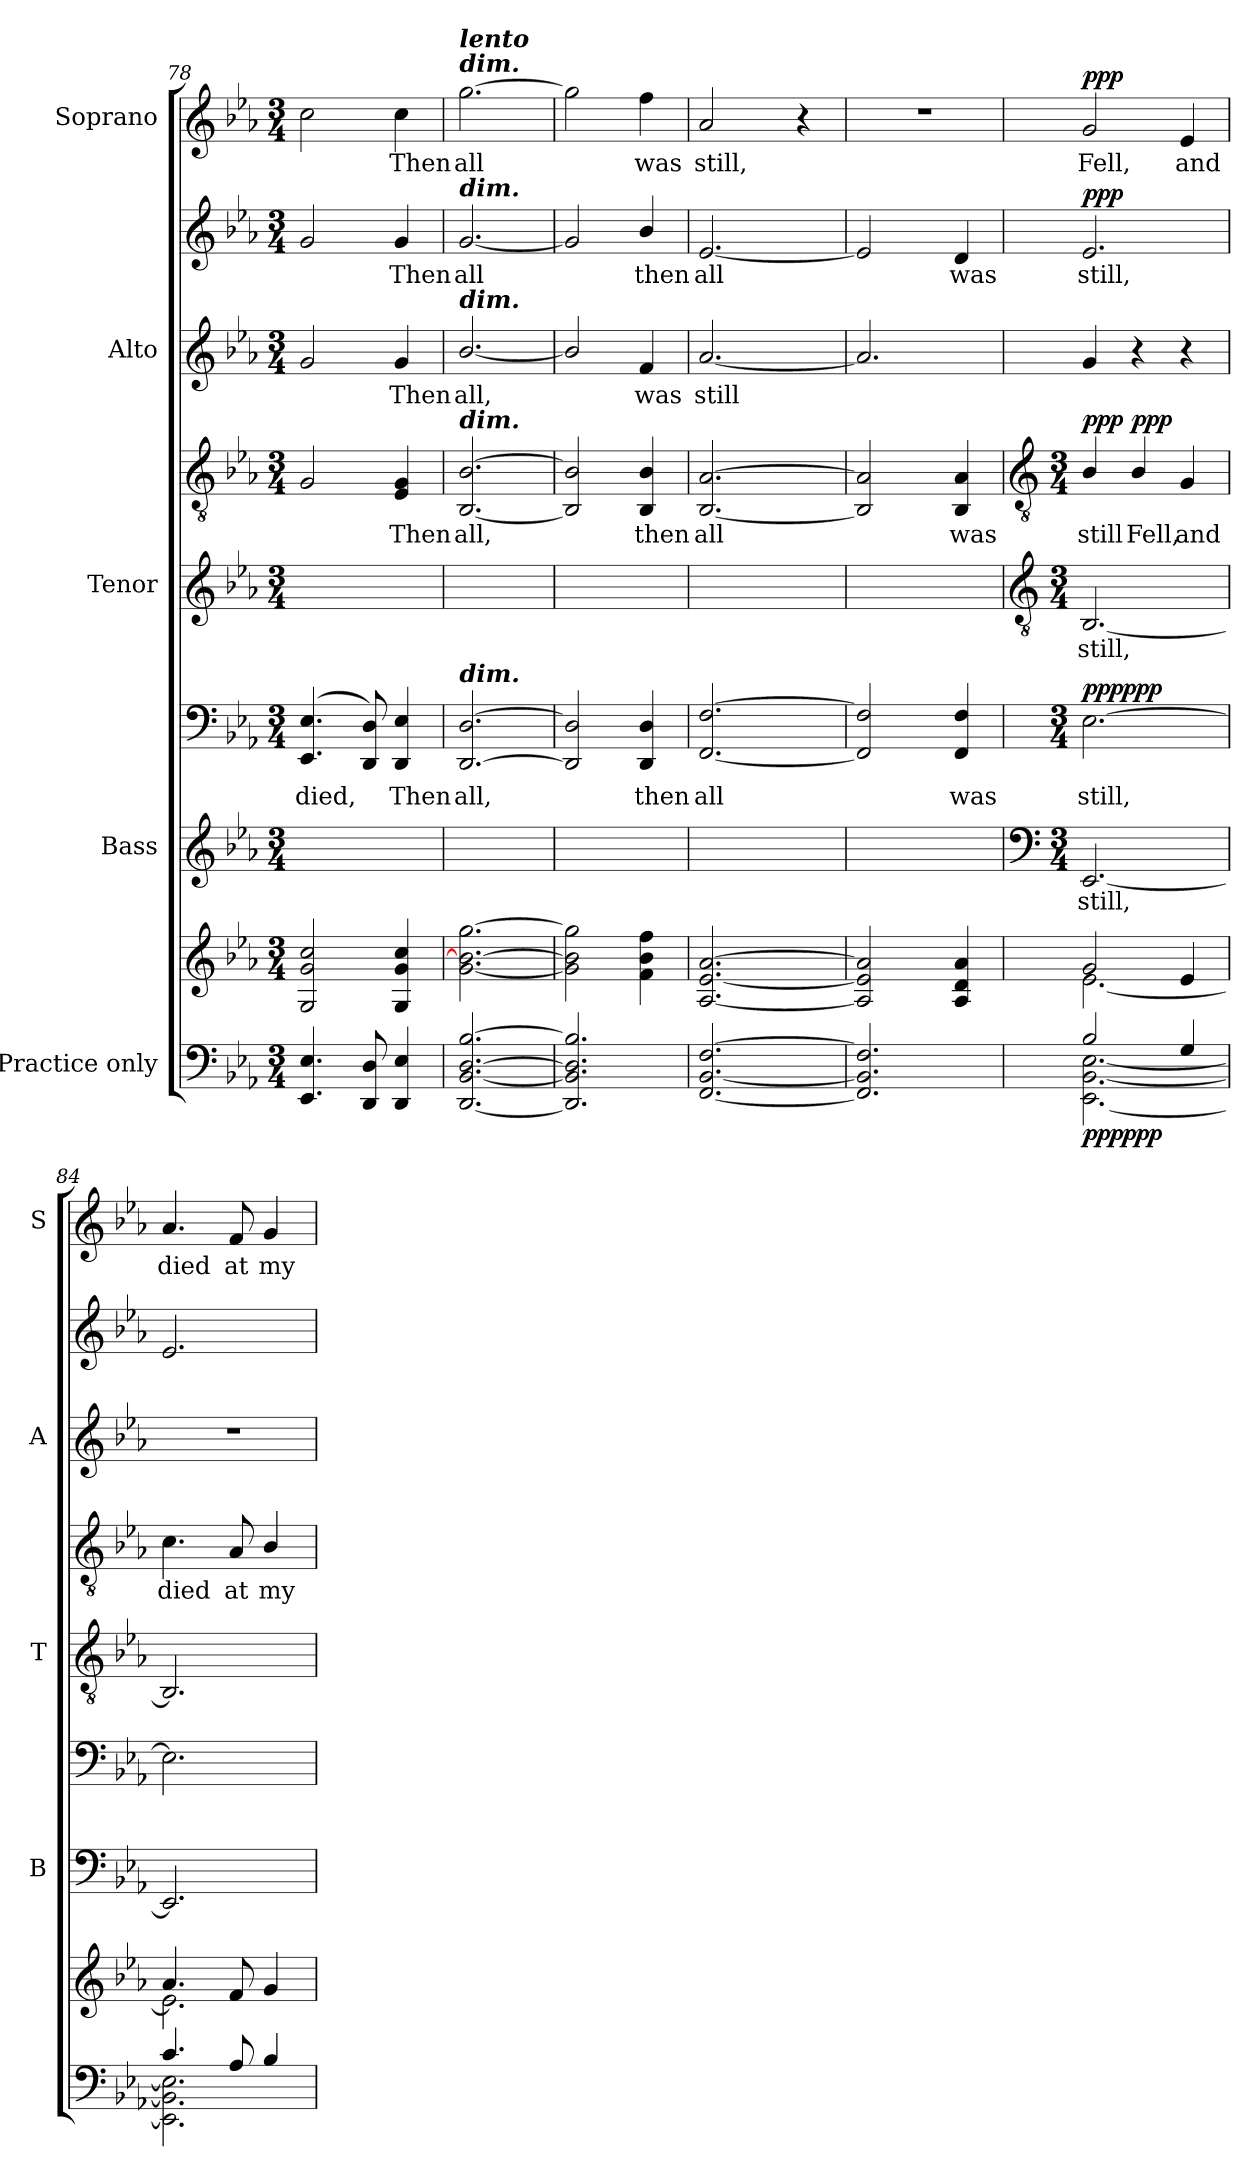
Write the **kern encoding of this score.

**kern	**kern	**dynam	**kern	**text	**kern	**text	**dynam	**kern	**text	**kern	**text	**dynam	**kern	**text	**kern	**text	**dynam	**kern	**text	**dynam
*part5	*part5	*part5	*part4	*part4	*part4	*part4	*part4	*part3	*part3	*part3	*part3	*part3	*part2	*part2	*part2	*part2	*part2	*part1	*part1	*part1
*staff9	*staff8	*staff8/9	*staff7	*staff7	*staff6	*staff6	*staff6/7	*staff5	*staff5	*staff4	*staff4	*staff4/5	*staff3	*staff3	*staff2	*staff2	*staff2/3	*staff1	*staff1	*staff1
*I"Practice only	*	*	*I"Bass	*	*	*	*	*I"Tenor	*	*	*	*	*I"Alto	*	*	*	*	*I"Soprano	*	*
*	*	*	*I'B	*	*	*	*	*I'T	*	*	*	*	*I'A	*	*	*	*	*I'S	*	*
*clefF4	*clefG2	*	*clefG2	*	*clefF4	*	*	*clefG2	*	*clefGv2	*	*	*clefG2	*	*clefG2	*	*	*clefG2	*	*
*k[b-e-a-]	*k[b-e-a-]	*	*k[b-e-a-]	*	*k[b-e-a-]	*	*	*k[b-e-a-]	*	*k[b-e-a-]	*	*	*k[b-e-a-]	*	*k[b-e-a-]	*	*	*k[b-e-a-]	*	*
*E-:	*E-:	*	*E-:	*	*E-:	*	*	*E-:	*	*E-:	*	*	*E-:	*	*E-:	*	*	*E-:	*	*
*M3/4	*M3/4	*	*M3/4	*	*M3/4	*	*	*M3/4	*	*M3/4	*	*	*M3/4	*	*M3/4	*	*	*M3/4	*	*
=78	=78	=78	=78	=78	=78	=78	=78	=78	=78	=78	=78	=78	=78	=78	=78	=78	=78	=78	=78	=78
!	!	!	!	!	!	!LO:LY:b	!	!	!	!	!	!	!	!	!	!	!	!	!	!
*	*	*	*	*	*^	*	*	*	*	*	*	*	*	*	*	*	*	*	*	*
4.EE-/ 4.E-/	2G/ 2g/ 2cc/	.	2.ryy	.	(<4.EE-/ 4.E-/	2.ryy	died,	.	2.ryy	.	2G/	.	.	2g/	.	2g/	.	.	2cc\	.	.
8DD/ 8D/	.	.	.	.	8DD/ 8D/)	.	.	.	.	.	.	.	.	.	.	.	.	.	.	.	.
!	!	!	!	!	!	!	!LO:LY:b	!	!	!	!	!LO:LY:b	!	!	!LO:LY:b	!	!LO:LY:b	!	!	!LO:LY:b	!
4DD/ 4E-/	4G/ 4g/ 4cc/	.	.	.	4DD/ 4E-/	.	Then	.	.	.	4E-/ 4G/	Then	.	4g/	Then	4g/	Then	.	4cc\	Then	.
=79	=79	=79	=79	=79	=79	=79	=79	=79	=79	=79	=79	=79	=79	=79	=79	=79	=79	=79	=79	=79	=79
*	*	*	*	*	*	*	*	*	*	*	*	*	*	*	*	*	*	*	*MM70	*	*
!	!	!	!	!	!	!	!	!	!	!	!	!	!	!	!	!	!	!	!LO:TX:a:Bi:t=dim.	!	!
!	!	!	!	!	!	!	!	!	!	!	!	!	!	!	!	!	!	!	!LO:TX:a:Bi:t=lento	!	!
!	!	!	!	!	!	!	!	!	!	!	!	!	!	!	!	!LO:TX:a:Bi:t=dim.	!	!	!	!	!
!	!	!	!	!	!	!	!	!	!	!	!	!	!	!LO:TX:a:Bi:t=dim.	!	!	!	!	!	!	!
!	!	!	!	!	!	!	!	!	!	!	!LO:TX:a:Bi:t=dim.	!	!	!	!	!	!	!	!	!	!
!	!	!	!	!	!LO:TX:a:Bi:t=dim.	!	!	!	!	!	!	!	!	!	!	!	!	!	!	!	!
!	!	!	!	!	!	!	!LO:LY:b	!	!	!	!	!LO:LY:b	!	!	!LO:LY:b	!	!LO:LY:b	!	!	!LO:LY:b	!
[2.DD/ [2.BB-/ [2.D/ [2.B-/	[2.g\ 2.b-\_ [2.gg\	.	2.ryy	.	[2.DD/ [2.D/	2.ryy	all,	.	2.ryy	.	[2.BB-/ [2.B-/	all,	.	[2.b-/	all,	[2.g/	all	.	[2.gg\	all	.
=80	=80	=80	=80	=80	=80	=80	=80	=80	=80	=80	=80	=80	=80	=80	=80	=80	=80	=80	=80	=80	=80
2.DD/] 2.BB-/] 2.D/] 2.B-/]	2g\] 2b-\] 2gg\]	.	2.ryy	.	2DD/] 2D/]	2.ryy	.	.	2.ryy	.	2BB-/] 2B-/]	.	.	2b-/]	.	2g/]	.	.	2gg\]	.	.
!	!	!	!	!	!	!	!LO:LY:b	!	!	!	!	!LO:LY:b	!	!	!LO:LY:b	!	!LO:LY:b	!	!	!LO:LY:b	!
.	4f\ 4b-\ 4ff\	.	.	.	4DD/ 4D/	.	then	.	.	.	4BB-/ 4B-/	then	.	4f/	was	4b-/	then	.	4ff\	was	.
=81	=81	=81	=81	=81	=81	=81	=81	=81	=81	=81	=81	=81	=81	=81	=81	=81	=81	=81	=81	=81	=81
!	!	!	!	!	!	!	!LO:LY:b	!	!	!	!	!LO:LY:b	!	!	!LO:LY:b	!	!LO:LY:b	!	!	!LO:LY:b	!
[2.FF/ [2.BB-/ [2.F/	[2.A-/ [2.e-/ [2.a-/	.	2.ryy	.	[2.FF/ [2.F/	4ryy	all	.	2.ryy	.	[2.BB-/ [2.A-/	all	.	[2.a-/	still	[2.e-/	all	.	2a-/	still,	.
.	.	.	.	.	.	4ryy	.	.	.	.	.	.	.	.	.	.	.	.	.	.	.
.	.	.	.	.	.	4ryy	.	.	.	.	.	.	.	.	.	.	.	.	4r	.	.
=82	=82	=82	=82	=82	=82	=82	=82	=82	=82	=82	=82	=82	=82	=82	=82	=82	=82	=82	=82	=82	=82
2.FF/] 2.BB-/] 2.F/]	2A-/] 2e-/] 2a-/]	.	2.ryy	.	2FF/] 2F/]	4ryy	.	.	2.ryy	.	2BB-/] 2A-/]	.	.	2.a-/]	.	2e-/]	.	.	2.r	.	.
.	.	.	.	.	.	4ryy	.	.	.	.	.	.	.	.	.	.	.	.	.	.	.
!	!	!	!	!	!	!	!LO:LY:b	!	!	!	!	!LO:LY:b	!	!	!	!	!LO:LY:b	!	!	!	!
.	4A-/ 4d/ 4a-/	.	.	.	4FF/ 4F/	4ryy	was	.	.	.	4BB-/ 4A-/	was	.	.	.	4d/	was	.	.	.	.
*	*	*	*	*	*v	*v	*	*	*	*	*	*	*	*	*	*	*	*	*	*	*
!!LO:PB:g=z
=83	=83	=83	=83	=83	=83	=83	=83	=83	=83	=83	=83	=83	=83	=83	=83	=83	=83	=83	=83	=83
*	*	*	*clefF4	*	*	*	*	*clefGv2	*	*clefGv2	*	*	*	*	*	*	*	*	*	*
*	*	*	*M3/4	*	*M3/4	*	*	*M3/4	*	*M3/4	*	*	*	*	*	*	*	*	*	*
*	*	*	*	*	*	*	*	*	*	*	*	*	*	*	*	*	*	*MM70	*	*
*^	*^	*	*	*	*^	*	*	*	*	*	*	*	*	*	*	*	*	*	*	*
!	!	!	!	!LO:DY:b=2	!	!LO:LY:b	!	!	!LO:LY:b	!	!	!LO:LY:b	!	!LO:LY:b	!	!	!	!	!LO:LY:b	!	!	!LO:LY:b	!
!	!	!	!	!LO:DY:n=1:b	!	!	!	!	!	!LO:DY:b=2	!	!	!	!	!	!	!	!	!	!	!	!	!
!	!	!	!	!	!	!	!	!	!	!LO:DY:n=1:b	!	!	!	!	!LO:DY:b=2	!	!	!	!	!LO:DY:b	!	!	!LO:DY:b
*	*	*	*	*	*	*	*v	*v	*	*	*	*	*	*	*	*	*	*	*	*	*	*	*
2B-/	[2.EE-\ [2.BB-\ [2.E-\	2g/	[2.e-\	ppp ppp	[2.EE-/	still,	[2.E-\	still,	ppp ppp	[2.BB-/	still,	4B-/	still	ppp	4g/	.	2.e-/	still,	ppp	2g/	Fell,	ppp
!	!	!	!	!	!	!	!	!	!	!	!	!	!LO:LY:b	!LO:DY:b	!	!	!	!	!	!	!	!
.	.	.	.	.	.	.	.	.	.	.	.	4B-/	Fell,	ppp	4r	.	.	.	.	.	.	.
!	!	!	!	!	!	!	!	!	!	!	!	!	!LO:LY:b	!	!	!	!	!	!	!	!LO:LY:b	!
4G/	.	4e-/	.	.	.	.	.	.	.	.	.	4G/	and	.	4r	.	.	.	.	4e-/	and	.
=84	=84	=84	=84	=84	=84	=84	=84	=84	=84	=84	=84	=84	=84	=84	=84	=84	=84	=84	=84	=84	=84	=84
!	!	!	!	!	!	!	!	!	!	!	!	!	!LO:LY:b	!	!	!	!	!	!	!	!LO:LY:b	!
4.c/	2.EE-\] 2.BB-\] 2.E-\]	4.a-/	2.e-\]	.	2.EE-/]	.	2.E-\]	.	.	2.BB-/]	.	4.c\	died	.	2.r	.	2.e-/	.	.	4.a-/	died	.
!	!	!	!	!	!	!	!	!	!	!	!	!	!LO:LY:b	!	!	!	!	!	!	!	!LO:LY:b	!
8A-/	.	8f/	.	.	.	.	.	.	.	.	.	8A-/	at	.	.	.	.	.	.	8f/	at	.
!	!	!	!	!	!	!	!	!	!	!	!	!	!LO:LY:b	!	!	!	!	!	!	!	!LO:LY:b	!
4B-/	.	4g/	.	.	.	.	.	.	.	.	.	4B-/	my	.	.	.	.	.	.	4g/	my	.
*v	*v	*	*	*	*	*	*	*	*	*	*	*	*	*	*	*	*	*	*	*	*	*
*	*v	*v	*	*	*	*	*	*	*	*	*	*	*	*	*	*	*	*	*	*	*
=	=	=	=	=	=	=	=	=	=	=	=	=	=	=	=	=	=	=	=	=
*-	*-	*-	*-	*-	*-	*-	*-	*-	*-	*-	*-	*-	*-	*-	*-	*-	*-	*-	*-	*-
